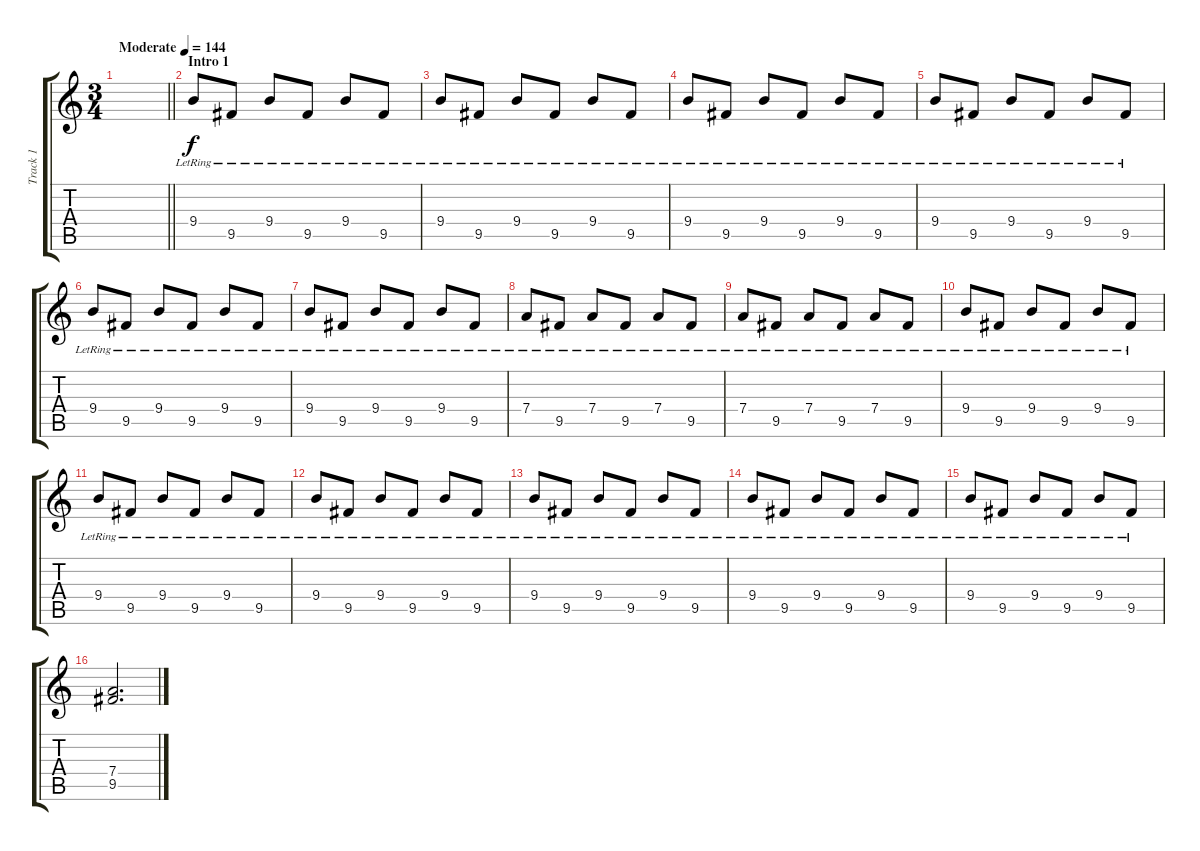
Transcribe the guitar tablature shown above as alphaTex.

\track ("Track 1" "Track 1") {instrument overdrivenguitar}
\staff {score tabs}
\tuning (E4 B3 G3 D3 A2 D2) {hide}
\ts (3 4)
\tempo (144 "Moderate")
\clef g2
\barLineRight lightlight
\ks c
|
\section ("" "Intro 1")
9.4{lr}.8 9.5{lr}.8 9.4{lr}.8 9.5{lr}.8 9.4{lr}.8 9.5{lr}.8 |
9.4{lr}.8 9.5{lr}.8 9.4{lr}.8 9.5{lr}.8 9.4{lr}.8 9.5{lr}.8 |
9.4{lr}.8 9.5{lr}.8 9.4{lr}.8 9.5{lr}.8 9.4{lr}.8 9.5{lr}.8 |
9.4{lr}.8 9.5{lr}.8 9.4{lr}.8 9.5{lr}.8 9.4{lr}.8 9.5{lr}.8 |
9.4{lr}.8 9.5{lr}.8 9.4{lr}.8 9.5{lr}.8 9.4{lr}.8 9.5{lr}.8 |
9.4{lr}.8 9.5{lr}.8 9.4{lr}.8 9.5{lr}.8 9.4{lr}.8 9.5{lr}.8 |
7.4{lr}.8 9.5{lr}.8 7.4{lr}.8 9.5{lr}.8 7.4{lr}.8 9.5{lr}.8 |
7.4{lr}.8 9.5{lr}.8 7.4{lr}.8 9.5{lr}.8 7.4{lr}.8 9.5{lr}.8 |
9.4{lr}.8 9.5{lr}.8 9.4{lr}.8 9.5{lr}.8 9.4{lr}.8 9.5{lr}.8 |
9.4{lr}.8 9.5{lr}.8 9.4{lr}.8 9.5{lr}.8 9.4{lr}.8 9.5{lr}.8 |
9.4{lr}.8 9.5{lr}.8 9.4{lr}.8 9.5{lr}.8 9.4{lr}.8 9.5{lr}.8 |
9.4{lr}.8 9.5{lr}.8 9.4{lr}.8 9.5{lr}.8 9.4{lr}.8 9.5{lr}.8 |
9.4{lr}.8 9.5{lr}.8 9.4{lr}.8 9.5{lr}.8 9.4{lr}.8 9.5{lr}.8 |
9.4{lr}.8 9.5{lr}.8 9.4{lr}.8 9.5{lr}.8 9.4{lr}.8 9.5{lr}.8 |
(7.4 9.5).2{d}
